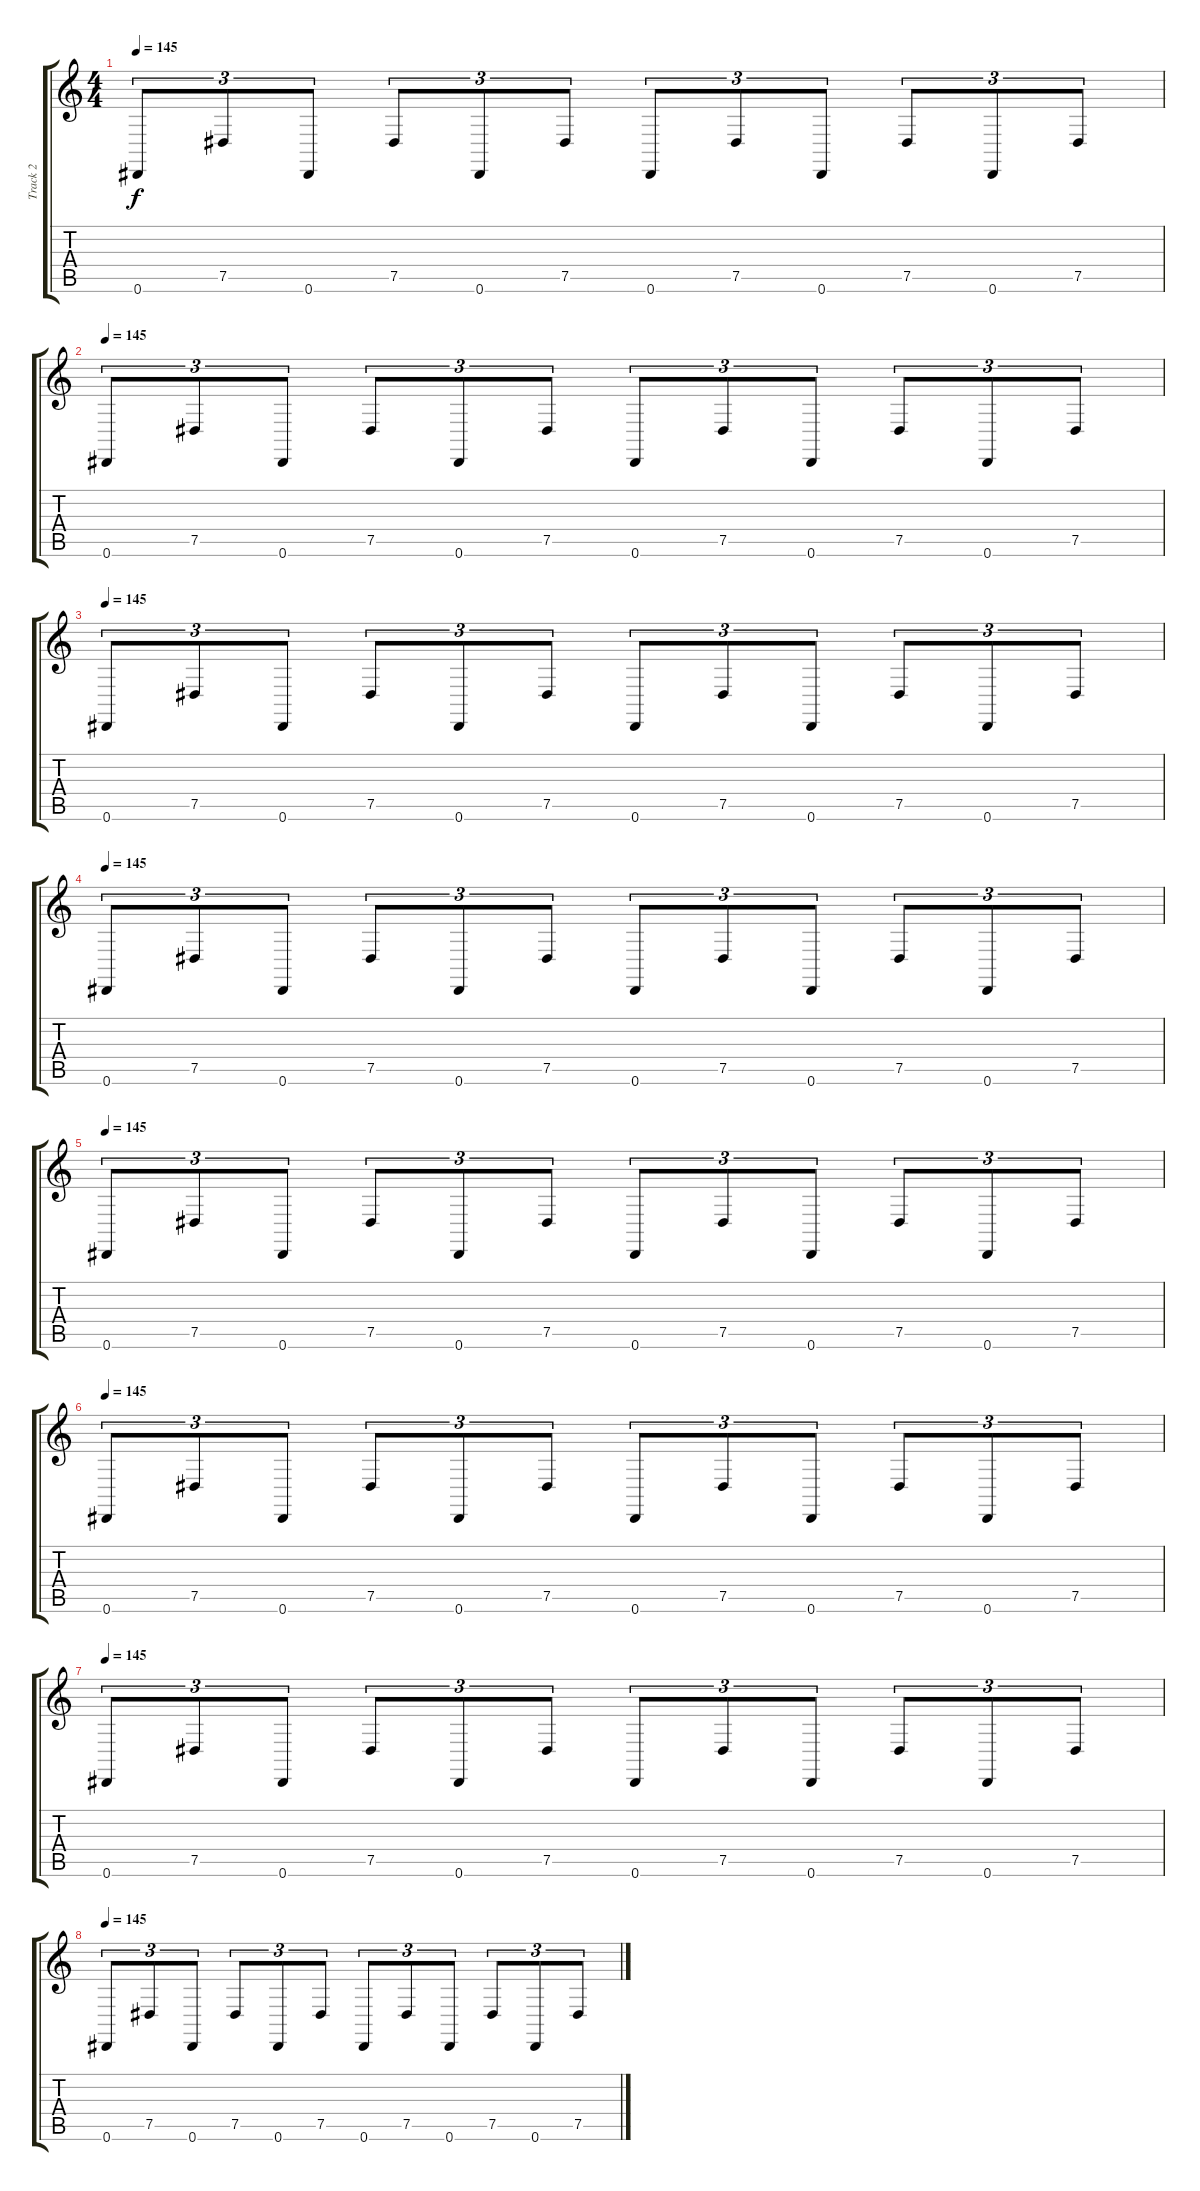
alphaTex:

\track ("Track 2" "Track 2") {instrument lead2sawtooth}
\staff {score tabs}
\tuning (Eb4 Bb3 Gb3 Db3 Ab2 Eb2) {hide}
\ts (4 4)
\tempo 145
\clef g2
\ks c
0.6.8{tu (3 2) dy f} 7.5.8{tu (3 2)} 0.6.8{tu (3 2)} 7.5.8{tu (3 2)} 0.6.8{tu (3 2)} 7.5.8{tu (3 2)} 0.6.8{tu (3 2)} 7.5.8{tu (3 2)} 0.6.8{tu (3 2)} 7.5.8{tu (3 2)} 0.6.8{tu (3 2)} 7.5.8{tu (3 2)} |
\tempo 145
0.6.8{tu (3 2)} 7.5.8{tu (3 2)} 0.6.8{tu (3 2)} 7.5.8{tu (3 2)} 0.6.8{tu (3 2)} 7.5.8{tu (3 2)} 0.6.8{tu (3 2)} 7.5.8{tu (3 2)} 0.6.8{tu (3 2)} 7.5.8{tu (3 2)} 0.6.8{tu (3 2)} 7.5.8{tu (3 2)} |
\tempo 145
0.6.8{tu (3 2)} 7.5.8{tu (3 2)} 0.6.8{tu (3 2)} 7.5.8{tu (3 2)} 0.6.8{tu (3 2)} 7.5.8{tu (3 2)} 0.6.8{tu (3 2)} 7.5.8{tu (3 2)} 0.6.8{tu (3 2)} 7.5.8{tu (3 2)} 0.6.8{tu (3 2)} 7.5.8{tu (3 2)} |
\tempo 145
0.6.8{tu (3 2)} 7.5.8{tu (3 2)} 0.6.8{tu (3 2)} 7.5.8{tu (3 2)} 0.6.8{tu (3 2)} 7.5.8{tu (3 2)} 0.6.8{tu (3 2)} 7.5.8{tu (3 2)} 0.6.8{tu (3 2)} 7.5.8{tu (3 2)} 0.6.8{tu (3 2)} 7.5.8{tu (3 2)} |
\tempo 145
0.6.8{tu (3 2)} 7.5.8{tu (3 2)} 0.6.8{tu (3 2)} 7.5.8{tu (3 2)} 0.6.8{tu (3 2)} 7.5.8{tu (3 2)} 0.6.8{tu (3 2)} 7.5.8{tu (3 2)} 0.6.8{tu (3 2)} 7.5.8{tu (3 2)} 0.6.8{tu (3 2)} 7.5.8{tu (3 2)} |
\tempo 145
0.6.8{tu (3 2)} 7.5.8{tu (3 2)} 0.6.8{tu (3 2)} 7.5.8{tu (3 2)} 0.6.8{tu (3 2)} 7.5.8{tu (3 2)} 0.6.8{tu (3 2)} 7.5.8{tu (3 2)} 0.6.8{tu (3 2)} 7.5.8{tu (3 2)} 0.6.8{tu (3 2)} 7.5.8{tu (3 2)} |
\tempo 145
0.6.8{tu (3 2)} 7.5.8{tu (3 2)} 0.6.8{tu (3 2)} 7.5.8{tu (3 2)} 0.6.8{tu (3 2)} 7.5.8{tu (3 2)} 0.6.8{tu (3 2)} 7.5.8{tu (3 2)} 0.6.8{tu (3 2)} 7.5.8{tu (3 2)} 0.6.8{tu (3 2)} 7.5.8{tu (3 2)} |
\tempo 145
0.6.8{tu (3 2)} 7.5.8{tu (3 2)} 0.6.8{tu (3 2)} 7.5.8{tu (3 2)} 0.6.8{tu (3 2)} 7.5.8{tu (3 2)} 0.6.8{tu (3 2)} 7.5.8{tu (3 2)} 0.6.8{tu (3 2)} 7.5.8{tu (3 2)} 0.6.8{tu (3 2)} 7.5.8{tu (3 2)}
